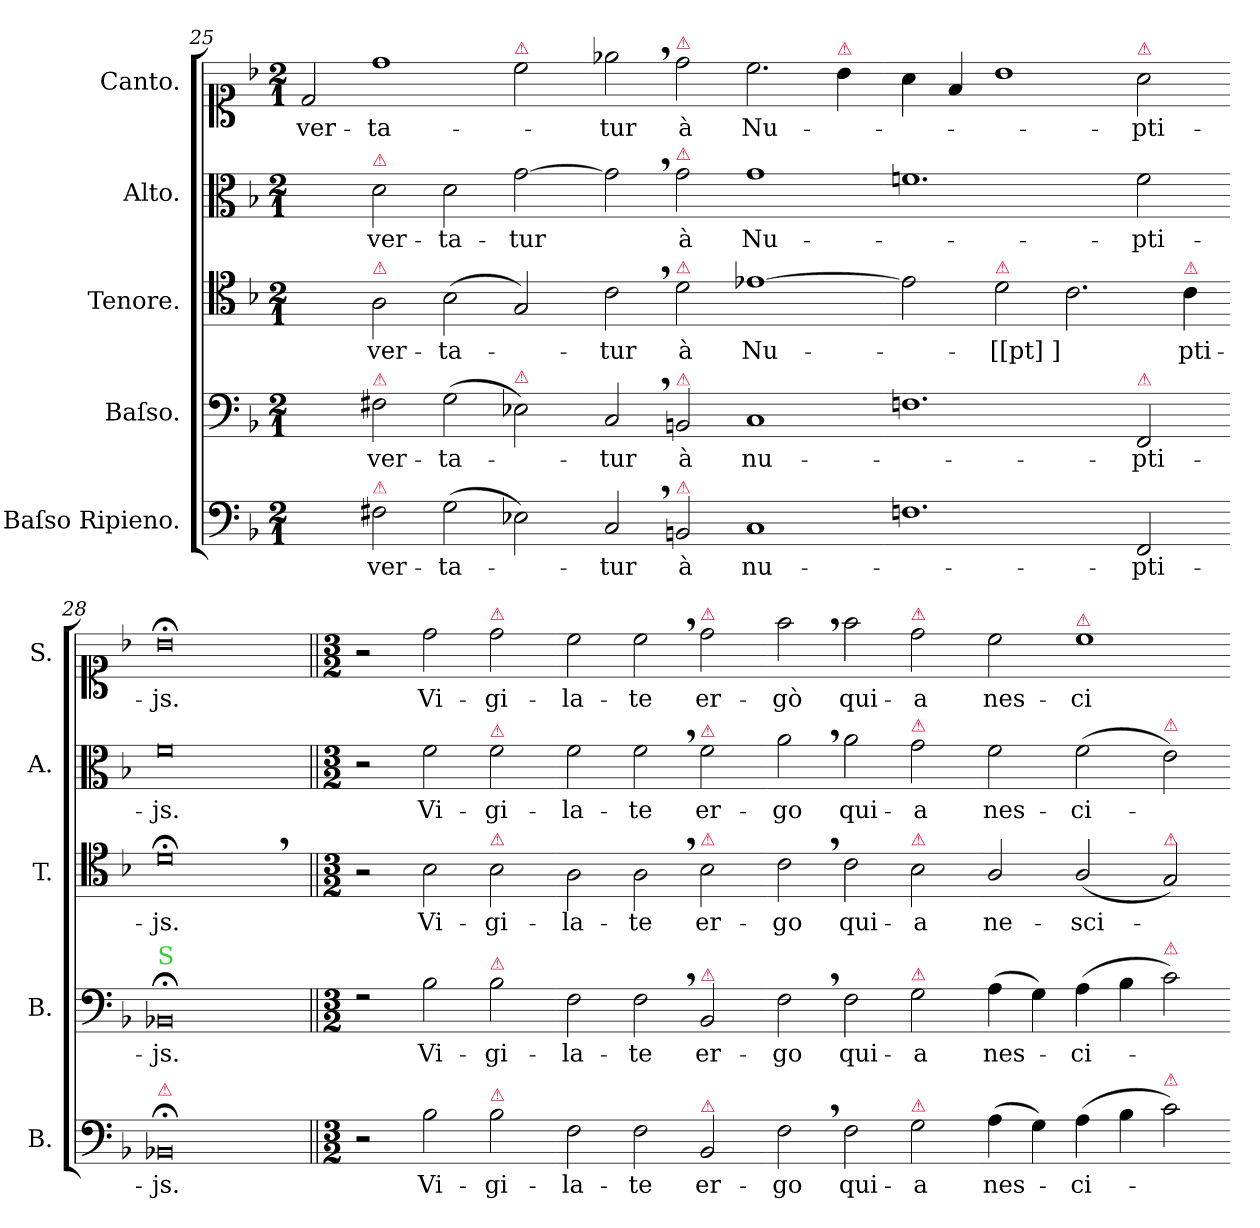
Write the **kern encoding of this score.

**kern	**text	**kern	**text	**kern	**text	**kern	**text	**kern	**text
*part5	*part5	*part4	*part4	*part3	*part3	*part2	*part2	*part1	*part1
*staff5	*staff5	*staff4	*staff4	*staff3	*staff3	*staff2	*staff2	*staff1	*staff1
*I"Baſso Ripieno.	*	*I"Baſso.	*	*I"Tenore.	*	*I"Alto.	*	*I"Canto.	*
*I'B.	*	*I'B.	*	*I'T.	*	*I'A.	*	*I'S.	*
*clefF4	*	*clefF4	*	*clefC4	*	*clefC3	*	*clefC1	*
*k[b-]	*	*k[b-]	*	*k[b-]	*	*k[b-]	*	*k[b-]	*
*F:	*	*F:	*	*F:	*	*F:	*	*F:	*
*M2/1	*	*M2/1	*	*M2/1	*	*M2/1	*	*M2/1	*
=25	=25	=25	=25	=25	=25	=25	=25	=25	=25
2ryy	.	2ryy	.	2ryy	.	2ryy	.	2d/	-ver-
!	!	!	!	!	!	!LO:TX:a:color=crimson:t=⚠	!	!	!
!	!	!	!	!LO:TX:a:color=crimson:t=⚠	!	!	!	!	!
!	!	!LO:TX:a:color=crimson:t=⚠	!	!	!	!	!	!	!
!LO:TX:a:color=crimson:t=⚠	!	!	!	!	!	!	!	!	!
2F#X\	-ver-	2F#X\	-ver-	2A\	-ver-	2d\	-ver-	1dd\	-ta-
(2G\	-ta-	(2G\	-ta-	(2B-\	-ta-	2d\	-ta-	.	.
!	!	!	!	!	!	!	!	!LO:TX:a:color=crimson:t=⚠	!
!	!	!LO:TX:a:color=crimson:t=⚠	!	!	!	!	!	!	!
2E-X\)	.	2E-X\)	.	2G/)	.	[2g\	-tur	2cc\	.
=26-	=26-	=26-	=26-	=26-	=26-	=26-	=26-	=26-	=26-
2C,</	-tur	2C,</	-tur	2c,<\	-tur	2g,<\]	.	2ee-X,<\	-tur
!	!	!	!	!	!	!	!	!LO:TX:a:color=crimson:t=⚠	!
!	!	!	!	!	!	!LO:TX:a:color=crimson:t=⚠	!	!	!
!	!	!	!	!LO:TX:a:color=crimson:t=⚠	!	!	!	!	!
!	!	!LO:TX:a:color=crimson:t=⚠	!	!	!	!	!	!	!
!LO:TX:a:color=crimson:t=⚠	!	!	!	!	!	!	!	!	!
2BBn/	à	2BBn/	à	2d\	à	2g\	à	2dd\	à
1C	nu-	1C	nu-	[1e-X	Nu-	1g	Nu-	2.cc\	Nu-
!	!	!	!	!	!	!	!	!LO:TX:a:color=crimson:t=⚠	!
.	.	.	.	.	.	.	.	4b-\	.
=27-	=27-	=27-	=27-	=27-	=27-	=27-	=27-	=27-	=27-
1.Fn	.	1.Fn	.	2e-]	.	1.fn	.	4a\	.
.	.	.	.	.	.	.	.	4f/	.
!	!	!	!	!LO:TX:a:color=crimson:t=⚠	!	!	!	!	!
.	.	.	.	2d\	[[pt]]	.	.	1b-\	.
.	.	.	.	2.c\	.	.	.	.	.
!	!	!	!	!	!	!	!	!LO:TX:a:color=crimson:t=⚠	!
!	!	!LO:TX:a:color=crimson:t=⚠	!	!	!	!	!	!	!
2FF/	-pti-	2FF/	-pti-	.	.	2f\	-pti-	2a\	-pti-
!	!	!	!	!LO:TX:a:color=crimson:t=⚠	!	!	!	!	!
.	.	.	.	4c\	-pti-	.	.	.	.
=28-	=28-	=28-	=28-	=28-	=28-	=28-	=28-	=28-	=28-
!	!	!LO:TX:a:color=limegreen:t=S	!	!	!	!	!	!	!
!LO:TX:a:color=crimson:t=⚠	!	!	!	!	!	!	!	!	!
0BB-X;<	-js.	0BB-X;<	-js.	0d;<,<	-js.	0f	-js.	0b-;<	-js.
=29||	=29||	=29||	=29||	=29||	=29||	=29||	=29||	=29||	=29||
*M3/2	*	*M3/2	*	*M3/2	*	*M3/2	*	*M3/2	*
2r	.	2rF	.	2r	.	2r	.	2r	.
2B-\	Vi-	2B-\	Vi-	2B-\	Vi-	2f\	Vi-	2dd\	Vi-
!	!	!	!	!	!	!	!	!LO:TX:a:color=crimson:t=⚠	!
!	!	!	!	!	!	!LO:TX:a:color=crimson:t=⚠	!	!	!
!	!	!	!	!LO:TX:a:color=crimson:t=⚠	!	!	!	!	!
!	!	!LO:TX:a:color=crimson:t=⚠	!	!	!	!	!	!	!
!LO:TX:a:color=crimson:t=⚠	!	!	!	!	!	!	!	!	!
2B-\	-gi-	2B-\	-gi-	2B-\	-gi-	2f\	-gi-	2dd\	-gi-
=30-	=30-	=30-	=30-	=30-	=30-	=30-	=30-	=30-	=30-
2F\	-la-	2F\	-la-	2A\	-la-	2f\	-la-	2cc\	-la-
2F\	-te	2F,<\	-te	2A,<\	-te	2f,<\	-te	2cc,<\	-te
!	!	!	!	!	!	!	!	!LO:TX:a:color=crimson:t=⚠	!
!	!	!	!	!	!	!LO:TX:a:color=crimson:t=⚠	!	!	!
!	!	!	!	!LO:TX:a:color=crimson:t=⚠	!	!	!	!	!
!	!	!LO:TX:a:color=crimson:t=⚠	!	!	!	!	!	!	!
!LO:TX:a:color=crimson:t=⚠	!	!	!	!	!	!	!	!	!
2BB-/	er-	2BB-/	er-	2B-\	er-	2f\	er-	2dd\	er-
=31-	=31-	=31-	=31-	=31-	=31-	=31-	=31-	=31-	=31-
2F,<\	-go	2F,<\	-go	2c,<\	-go	2a,<\	-go	2ff,<\	-gò
2F\	qui-	2F\	qui-	2c\	qui-	2a\	qui-	2ff\	qui-
!	!	!	!	!	!	!	!	!LO:TX:a:color=crimson:t=⚠	!
!	!	!	!	!	!	!LO:TX:a:color=crimson:t=⚠	!	!	!
!	!	!	!	!LO:TX:a:color=crimson:t=⚠	!	!	!	!	!
!	!	!LO:TX:a:color=crimson:t=⚠	!	!	!	!	!	!	!
!LO:TX:a:color=crimson:t=⚠	!	!	!	!	!	!	!	!	!
2G\	-a	2G\	-a	2B-\	-a	2g\	-a	2dd\	-a
=32-	=32-	=32-	=32-	=32-	=32-	=32-	=32-	=32-	=32-
(4A\	nes-	(4A\	nes-	2A/	ne-	2f\	nes-	2cc\	nes-
4G\)	.	4G\)	.	.	.	.	.	.	.
!	!	!	!	!	!	!	!	!LO:TX:a:color=crimson:t=⚠	!
(4A\	-ci-	(4A\	-ci-	(2A/	-sci-	(2f\	-ci-	1cc	-ci-
4B-\	.	4B-\	.	.	.	.	.	.	.
!	!	!	!	!	!	!LO:TX:a:color=crimson:t=⚠	!	!	!
!	!	!	!	!LO:TX:a:color=crimson:t=⚠	!	!	!	!	!
!	!	!LO:TX:a:color=crimson:t=⚠	!	!	!	!	!	!	!
!LO:TX:a:color=crimson:t=⚠	!	!	!	!	!	!	!	!	!
2c\)	.	2c\)	.	2G/)	.	2e\)	.	.	.
=-	=-	=-	=-	=-	=-	=-	=-	=-	=-
*-	*-	*-	*-	*-	*-	*-	*-	*-	*-
